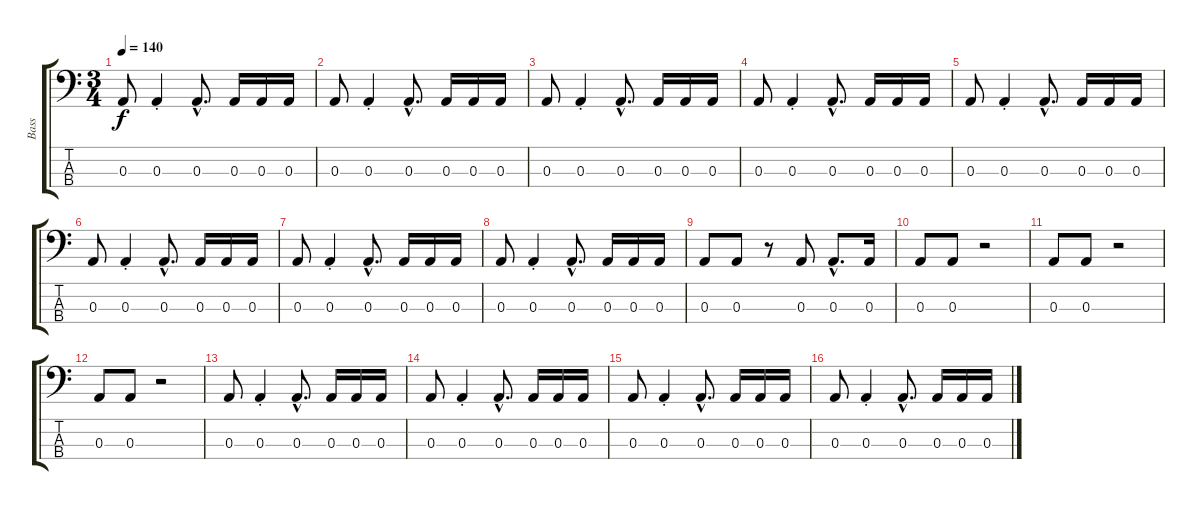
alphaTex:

\track ("Bass" "Bass") {instrument electricbassfinger}
\staff {score tabs}
\tuning (G2 D2 A1 E1) {hide}
\ts (3 4)
\tempo 140
\clef f4
\ks c
0.3.8{dy f} 0.3{st}.4 0.3{hac}.8{d} 0.3.16 0.3.16 0.3.16 |
0.3.8 0.3{st}.4 0.3{hac}.8{d} 0.3.16 0.3.16 0.3.16 |
0.3.8 0.3{st}.4 0.3{hac}.8{d} 0.3.16 0.3.16 0.3.16 |
0.3.8 0.3{st}.4 0.3{hac}.8{d} 0.3.16 0.3.16 0.3.16 |
0.3.8 0.3{st}.4 0.3{hac}.8{d} 0.3.16 0.3.16 0.3.16 |
0.3.8 0.3{st}.4 0.3{hac}.8{d} 0.3.16 0.3.16 0.3.16 |
0.3.8 0.3{st}.4 0.3{hac}.8{d} 0.3.16 0.3.16 0.3.16 |
0.3.8 0.3{st}.4 0.3{hac}.8{d} 0.3.16 0.3.16 0.3.16 |
0.3.8 0.3.8 r.8 0.3.8 0.3{hac}.8{d} 0.3.16 |
0.3.8 0.3.8 r.2 |
0.3.8 0.3.8 r.2 |
0.3.8 0.3.8 r.2 |
0.3.8 0.3{st}.4 0.3{hac}.8{d} 0.3.16 0.3.16 0.3.16 |
0.3.8 0.3{st}.4 0.3{hac}.8{d} 0.3.16 0.3.16 0.3.16 |
0.3.8 0.3{st}.4 0.3{hac}.8{d} 0.3.16 0.3.16 0.3.16 |
0.3.8 0.3{st}.4 0.3{hac}.8{d} 0.3.16 0.3.16 0.3.16
